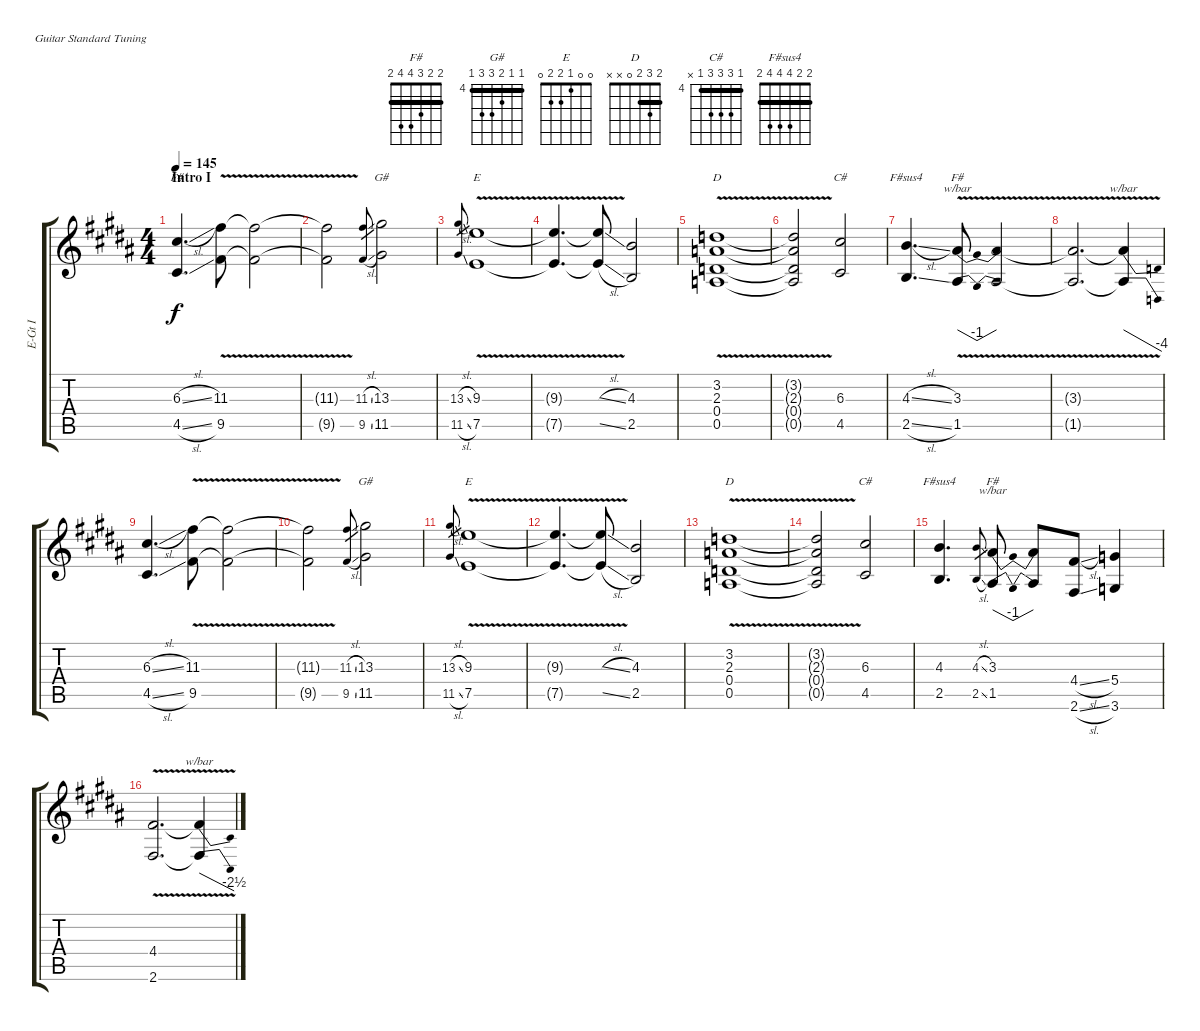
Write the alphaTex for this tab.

\defaultSystemsLayout 4
\bracketExtendMode groupsimilarinstruments
\otherSystemsTrackNameOrientation horizontal
\track ("Rhythm Guitar I" "E-Gt I") {multiBarRest instrument distortionguitar}
\staff {score tabs}
\tuning (E4 B3 G3 D3 A2 E2)
\chord ("F#" 2 2 3 4 4 2) {showfingering false barre (2 2)}
\chord ("G#" 4 4 5 6 6 4) {firstfret 4 showfingering false barre (4 4)}
\chord ("E" 0 0 1 2 2 0) {showfingering false}
\chord ("D" 2 3 2 0 x x) {showfingering false barre 2}
\chord ("C#" 4 6 6 6 4 x) {firstfret 4 showfingering false barre 4}
\chord ("F#sus4" 2 2 4 4 4 2) {showfingering false barre (2 2)}
\ts (4 4)
\section ("" "Intro I")
\tempo 145
\clef g2
\ks b
(4.5{sl acc #} 6.3{sl acc #}).4{d ch "F#" dy f instrument distortionguitar beam Up} (9.5{v acc #} 11.3{v acc #}).8{beam Down} (9.5{v t acc #} 11.3{v t acc #}).2{beam Down} |
(9.5{v t acc #} 11.3{v t acc #}).2{beam Down} (11.3{sl acc #} 9.5{sl acc #}).8{gr beam Up} (13.3{acc #} 11.5{acc #}).2{ch "G#" beam Down} |
(11.5{sl acc #} 13.3{sl acc #}).8{gr beam Up} (7.5{v acc forcenatural} 9.3{v acc forcenatural}).1{ch "E" beam Up} |
(7.5{v t acc forcenatural} 9.3{v t acc forcenatural}).4{d beam Up} (9.3{sl t acc forcenatural} 7.5{sl t acc forcenatural}).8{beam Up} (4.3{acc forcenatural} 2.5{acc forcenatural}).2{beam Up} |
(0.5{v acc forcenatural} 0.4{v acc forcenatural} 2.3{v acc forcenatural} 3.2{v acc forcenatural}).1{ch "D" beam Up} |
(0.5{v t acc forcenatural} 0.4{v t acc forcenatural} 2.3{v t acc forcenatural} 3.2{v t acc forcenatural}).2{beam Up} (6.3{acc #} 4.5{acc #}).2{ch "C#" beam Up} |
(2.5{sl acc forcenatural} 4.3{sl acc forcenatural}).4{d ch "F#sus4" beam Up} (1.5{v acc #} 3.3{v acc #}).8{tbe (dip default 0 0 15 -4 30 0) ch "F#" beam Up} (1.5{v t acc #} 3.3{v t acc #}).2{beam Up} |
(1.5{v t acc #} 3.3{v t acc #}).2{d beam Up} (1.5{v t acc #} 3.3{v t acc #}).4{tbe (dive default 0 0 58.8 -16) beam Up} |
(4.5{sl acc #} 6.3{sl acc #}).4{d beam Up} (9.5{v acc #} 11.3{v acc #}).8{beam Down} (9.5{v t acc #} 11.3{v t acc #}).2{beam Down} |
(9.5{v t acc #} 11.3{v t acc #}).2{beam Down} (11.3{sl acc #} 9.5{sl acc #}).8{gr beam Up} (13.3{acc #} 11.5{acc #}).2{ch "G#" beam Down} |
(11.5{sl acc #} 13.3{sl acc #}).8{gr beam Up} (7.5{v acc forcenatural} 9.3{v acc forcenatural}).1{ch "E" beam Up} |
(7.5{v t acc forcenatural} 9.3{v t acc forcenatural}).4{d beam Up} (9.3{sl t acc forcenatural} 7.5{sl t acc forcenatural}).8{beam Up} (4.3{acc forcenatural} 2.5{acc forcenatural}).2{beam Up} |
(0.5{v acc forcenatural} 0.4{v acc forcenatural} 2.3{v acc forcenatural} 3.2{v acc forcenatural}).1{ch "D" beam Up} |
(0.5{v t acc forcenatural} 0.4{v t acc forcenatural} 2.3{v t acc forcenatural} 3.2{v t acc forcenatural}).2{beam Up} (6.3{acc #} 4.5{acc #}).2{ch "C#" beam Up} |
(2.5{acc forcenatural} 4.3{acc forcenatural}).4{d ch "F#sus4" beam Up} (4.3{sl acc forcenatural} 2.5{sl acc forcenatural}).8{gr beam Up} (1.5{acc #} 3.3{acc #}).8{tbe (dip default 0 0 15 -4 30 0) ch "F#" beam Up} (1.5{t acc #} 3.3{t acc #}).8{beam Up} (2.6{sl acc #} 4.4{sl acc #}).8{beam Up} (3.6{acc forcenatural} 5.4{acc forcenatural}).4{beam Up} |
(2.6{v acc #} 4.4{acc #}).2{d beam Up} (2.6{t acc #} 4.4{t acc #}).4{tbe (dive default 0 0 59.4 -10) beam Up}
